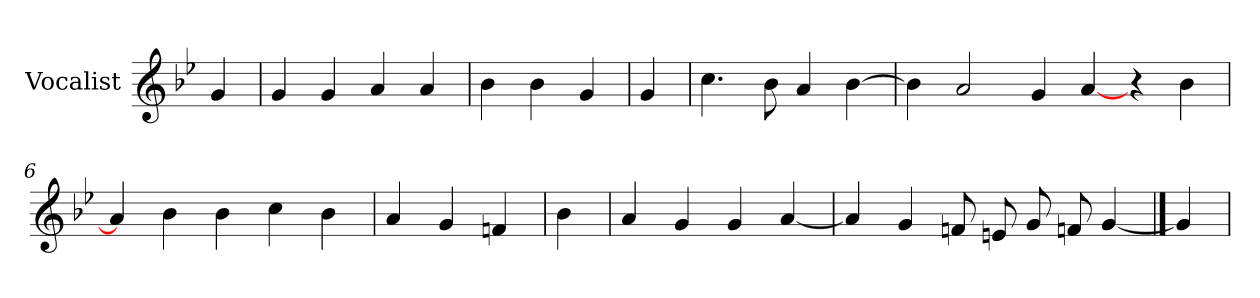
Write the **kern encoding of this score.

**kern
*part1
*staff1
*I"Vocalist
*k[b-e-]
*g:
=
4g
=1
4g
4g
4a
4a
=2
4b-
4b-
4g
=3
4g
=4
4.cc
8b-
4a
[4b-
=5
4b-]
2a
4g
[4a
4r
4b-
=6
4a]
4b-
4b-
4cc
4b-
=7
4a
4g
4fn
=8
4b-
=9
4a
4g
4g
[4a
=10
4a]
4g
8fn
8en
8g
8fn
[4g
==11
4g]
=
*-
